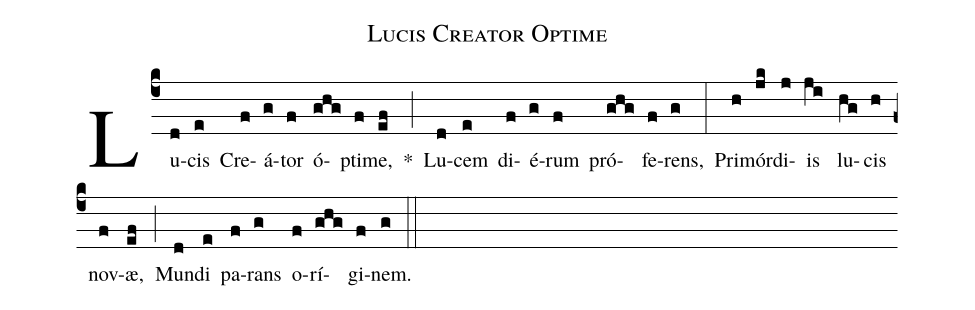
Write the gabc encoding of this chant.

name:Lucis Creator Optime;
office-part:Hymnus;
%%
name: Lucis Creator Optime;
office-part: Unknown;
date: March 2025;
transcriber: Robert J. Moore;
transcription-date: March 2025;
style: modern;
annotation: viij. T.;
%user-notes: ;
%https://gregobase.selapa.net/source.php?id=44&images=1 page 12

%%
(c4) Lu(d)cis(e) Cre(f)á(g)tor(f) ó(ghg)pti(f)me,(ef) *(;) Lu(d)cem(e) di(f)é(g)rum(f) pró(ghg)fe(f)rens,(g) (:) Pri(h)mó(jk)rdi(j)is(ji) lu(hg)cis(h) nov(f)æ,(ef) (;) Mu(d)ndi(e) pa(f)rans(g) o(f)rí(ghg)gi(f)nem.(g) (::)
